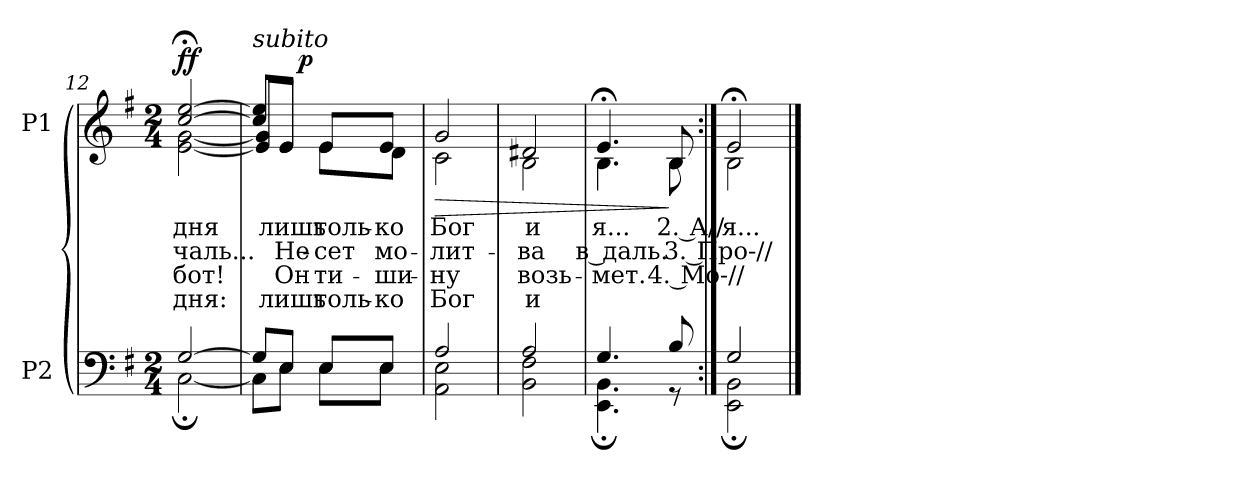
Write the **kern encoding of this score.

**kern	**kern	**text	**text	**text	**text	**dynam
*part2	*part1	*part1	*part1	*part1	*part1	*part1
*staff2	*staff1	*staff1	*staff1	*staff1	*staff1	*staff1
*I"P2	*I"P1	*	*	*	*	*
*clefF4	*clefG2	*	*	*	*	*
*k[f#]	*k[f#]	*	*	*	*	*
*e:	*e:	*	*	*	*	*
*M2/4	*M2/4	*	*	*	*	*
=12	=12	=12	=12	=12	=12	=12
*^	*	*	*	*	*	*
!	!	!	!LO:LY:b:color=#000000	!LO:LY:b:color=#000000	!LO:LY:b:color=#000000	!LO:LY:b:color=#000000	!
*	*	*^	*	*	*	*	*
[>2Gi/	[<2C;i\	[>2cci/; [>2eei;	[<2ei\ [<2gi	дня	-чаль...	-бот!	дня:	ff
=13	=13	=13	=13	=13	=13	=13	=13	=13
*	*	*	*^	*	*	*	*	*
!	!	!LO:TX:a:i:t=subito	!	!	!	!	!	!	!
8Gi/L]	8Ci\L]	8cci]/ 8eei]/L	8ei]/ 8gi]/L	8ryy	.	.	.	.	.
!	!	!	!	!	!LO:LY:b:color=#000000	!LO:LY:b:color=#000000	!LO:LY:b:color=#000000	!LO:LY:b:color=#000000	!
8Ei/J	8Ei\J	8ei/J	8ei/J	32ryy	лишь	Не-	Он	лишь	.
.	.	.	.	128ryy	.	.	.	.	.
.	.	.	.	512.ryy	.	.	.	.	.
.	.	.	.	4ryy	.	.	.	.	p
!	!	!	!	!	!LO:LY:b:color=#000000	!LO:LY:b:color=#000000	!LO:LY:b:color=#000000	!LO:LY:b:color=#000000	!
8Ei/L	8Ei\L	8ei/L	8ei\L	.	толь-	-сет	ти-	толь-	.
!	!	!	!	!	!LO:LY:b:color=#000000	!LO:LY:b:color=#000000	!LO:LY:b:color=#000000	!LO:LY:b:color=#000000	!
8Ei/J	8Ei\J	8ei/J	8di\J	.	-ко	мо-	-ши-	-ко	.
.	.	.	.	16ryy	.	.	.	.	.
.	.	.	.	64ryy	.	.	.	.	.
.	.	.	.	256ryy	.	.	.	.	.
.	.	.	.	1024ryy	.	.	.	.	.
*	*	*v	*v	*v	*	*	*	*	*
=14	=14	=14	=14	=14	=14	=14	=14
*	*	*^	*	*	*	*	*
*	*	*	*^	*	*	*	*	*
!	!	!	!	!	!LO:LY:b:color=#000000	!LO:LY:b:color=#000000	!LO:LY:b:color=#000000	!LO:LY:b:color=#000000	!LO:HP:b
*	*	*	*v	*v	*	*	*	*	*
2Ai/	2AAi\ 2Ei	2gi/	2ci\	Бог	-лит-	-ну	Бог	>
=15	=15	=15	=15	=15	=15	=15	=15	=15
!	!	!	!	!LO:LY:b:color=#000000	!LO:LY:b:color=#000000	!LO:LY:b:color=#000000	!LO:LY:b:color=#000000	!
2Ai/	2BBi\ 2F#i	2d#Xi/	2Bi\	и	-ва	возь-	и	.
=16	=16	=16	=16	=16	=16	=16	=16	=16
!	!	!	!	!LO:LY:b:color=#000000	!LO:LY:b:color=#000000	!LO:LY:b:color=#000000	!	!
4.Gi/	4.EEi\; 4.BBi;	4.e;i/	4.Bi\	я...	в даль.	-мет.	.	.
!	!	!	!	!LO:LY:b:color=#000000	!LO:LY:b:color=#000000	!LO:LY:b:color=#000000	!	!
8Bi/	8r	8Bi/	8Bi\	2. А//	3. Про-//	4. Мо-//	.	]
=17:|!	=17:|!	=17:|!	=17:|!	=17:|!	=17:|!	=17:|!	=17:|!	=17:|!
!	!	!	!	!LO:LY:b:color=#000000	!	!	!	!
2Gi/	2EEi\; 2BBi;	2e;i/	2Bi\	я...	.	.	.	.
*v	*v	*	*	*	*	*	*	*
*	*v	*v	*	*	*	*	*
==	==	==	==	==	==	==
*-	*-	*-	*-	*-	*-	*-
